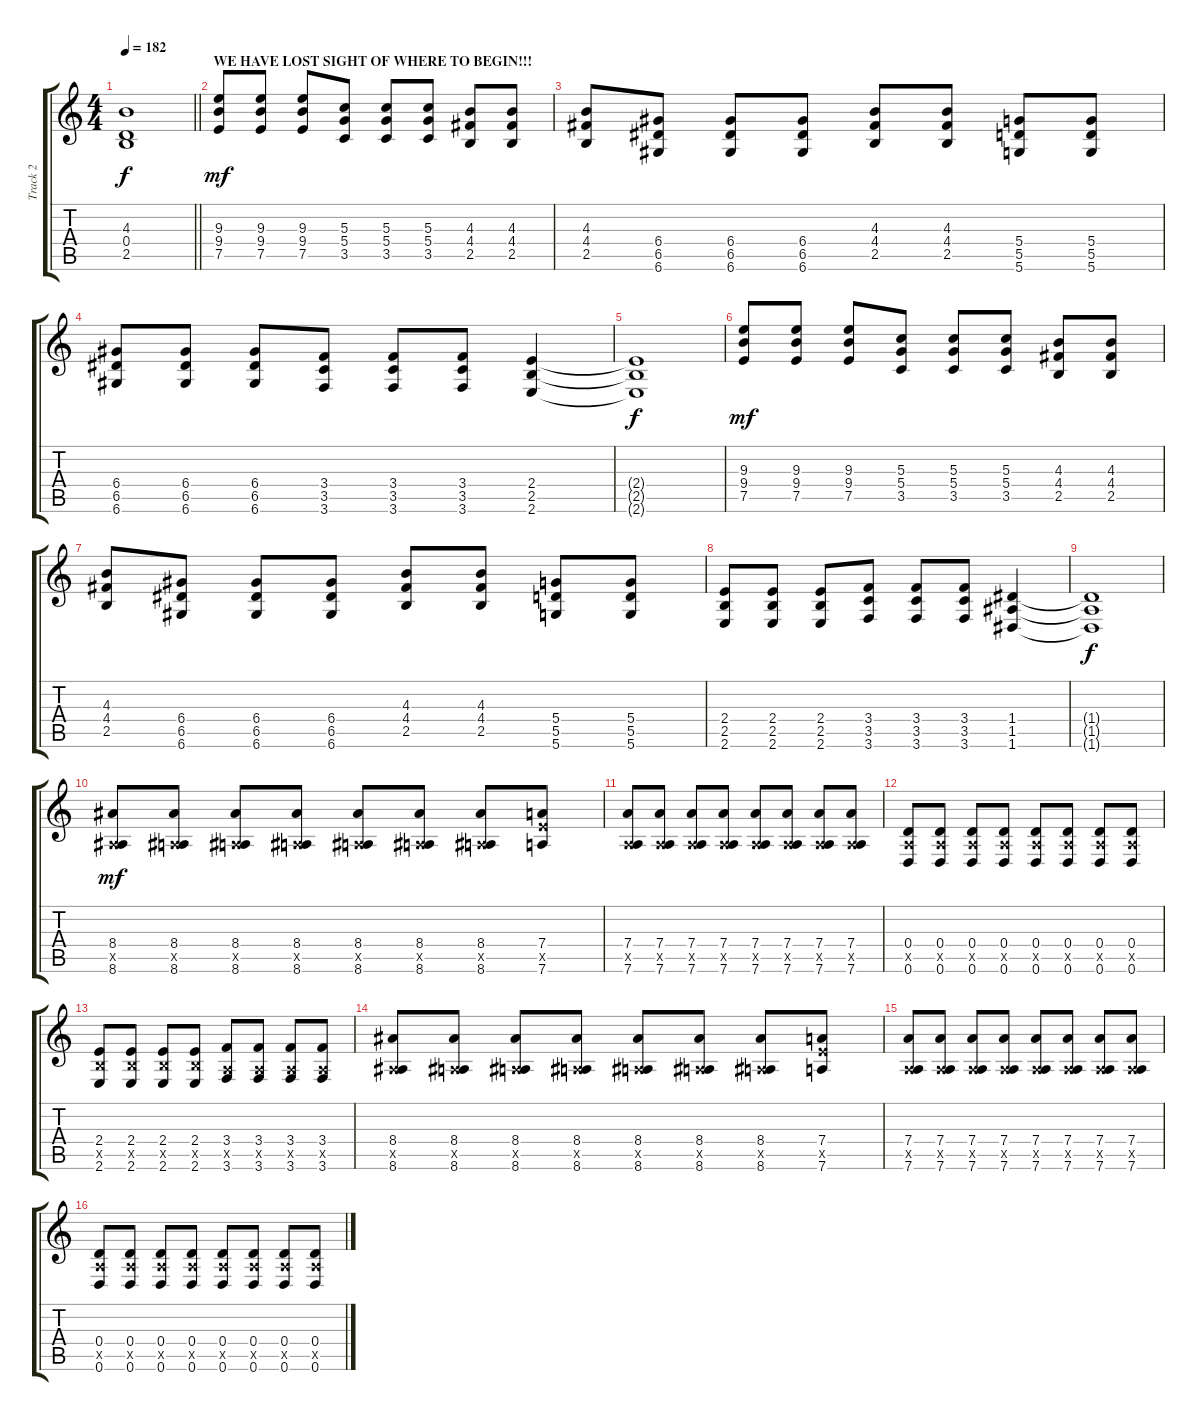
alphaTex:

\track ("Track 2" "Track 2") {instrument overdrivenguitar}
\staff {score tabs}
\tuning (E4 B3 G3 D3 A2 D2) {hide}
\ts (4 4)
\tempo 182
\clef g2
\barLineRight lightlight
\ks c
(4.3{t} 0.4{t} 2.5{t}).1{dy f} |
\section ("" "WE HAVE LOST SIGHT OF WHERE TO BEGIN!!!")
(9.3 9.4 7.5).8{dy mf} (9.3 9.4 7.5).8 (9.3 9.4 7.5).8 (5.3 5.4 3.5).8 (5.3 5.4 3.5).8 (5.3 5.4 3.5).8 (4.3 4.4 2.5).8 (4.3 4.4 2.5).8 |
(4.3 4.4 2.5).8 (6.4 6.5 6.6).8 (6.4 6.5 6.6).8 (6.4 6.5 6.6).8 (4.3 4.4 2.5).8 (4.3 4.4 2.5).8 (5.4 5.5 5.6).8 (5.4 5.5 5.6).8 |
(6.4 6.5 6.6).8 (6.4 6.5 6.6).8 (6.4 6.5 6.6).8 (3.4 3.5 3.6).8 (3.4 3.5 3.6).8 (3.4 3.5 3.6).8 (2.4 2.5 2.6).4 |
(2.4{t} 2.5{t} 2.6{t}).1{dy f} |
(9.3 9.4 7.5).8{dy mf} (9.3 9.4 7.5).8 (9.3 9.4 7.5).8 (5.3 5.4 3.5).8 (5.3 5.4 3.5).8 (5.3 5.4 3.5).8 (4.3 4.4 2.5).8 (4.3 4.4 2.5).8 |
(4.3 4.4 2.5).8 (6.4 6.5 6.6).8 (6.4 6.5 6.6).8 (6.4 6.5 6.6).8 (4.3 4.4 2.5).8 (4.3 4.4 2.5).8 (5.4 5.5 5.6).8 (5.4 5.5 5.6).8 |
(2.4 2.5 2.6).8 (2.4 2.5 2.6).8 (2.4 2.5 2.6).8 (3.4 3.5 3.6).8 (3.4 3.5 3.6).8 (3.4 3.5 3.6).8 (1.4 1.5 1.6).4 |
(1.4{t} 1.5{t} 1.6{t}).1{dy f} |
(8.4 0.5{x} 8.6).8{dy mf volume 9} (8.4 0.5{x} 8.6).8 (8.4 0.5{x} 8.6).8 (8.4 0.5{x} 8.6).8 (8.4 0.5{x} 8.6).8 (8.4 0.5{x} 8.6).8 (8.4 0.5{x} 8.6).8 (7.4 7.5{x} 7.6).8 |
(7.4 0.5{x} 7.6).8 (7.4 0.5{x} 7.6).8 (7.4 0.5{x} 7.6).8 (7.4 0.5{x} 7.6).8 (7.4 0.5{x} 7.6).8 (7.4 0.5{x} 7.6).8 (7.4 0.5{x} 7.6).8 (7.4 0.5{x} 7.6).8 |
(0.4 0.5{x} 0.6).8 (0.4 0.5{x} 0.6).8 (0.4 0.5{x} 0.6).8 (0.4 0.5{x} 0.6).8 (0.4 0.5{x} 0.6).8 (0.4 0.5{x} 0.6).8 (0.4 0.5{x} 0.6).8 (0.4 0.5{x} 0.6).8 |
(2.4 2.5{x} 2.6).8 (2.4 2.5{x} 2.6).8 (2.4 2.5{x} 2.6).8 (2.4 2.5{x} 2.6).8 (3.4 0.5{x} 3.6).8 (3.4 0.5{x} 3.6).8 (3.4 0.5{x} 3.6).8 (3.4 0.5{x} 3.6).8 |
(8.4 0.5{x} 8.6).8 (8.4 0.5{x} 8.6).8 (8.4 0.5{x} 8.6).8 (8.4 0.5{x} 8.6).8 (8.4 0.5{x} 8.6).8 (8.4 0.5{x} 8.6).8 (8.4 0.5{x} 8.6).8 (7.4 7.5{x} 7.6).8 |
(7.4 0.5{x} 7.6).8 (7.4 0.5{x} 7.6).8 (7.4 0.5{x} 7.6).8 (7.4 0.5{x} 7.6).8 (7.4 0.5{x} 7.6).8 (7.4 0.5{x} 7.6).8 (7.4 0.5{x} 7.6).8 (7.4 0.5{x} 7.6).8 |
(0.4 0.5{x} 0.6).8 (0.4 0.5{x} 0.6).8 (0.4 0.5{x} 0.6).8 (0.4 0.5{x} 0.6).8 (0.4 0.5{x} 0.6).8 (0.4 0.5{x} 0.6).8 (0.4 0.5{x} 0.6).8 (0.4 0.5{x} 0.6).8
